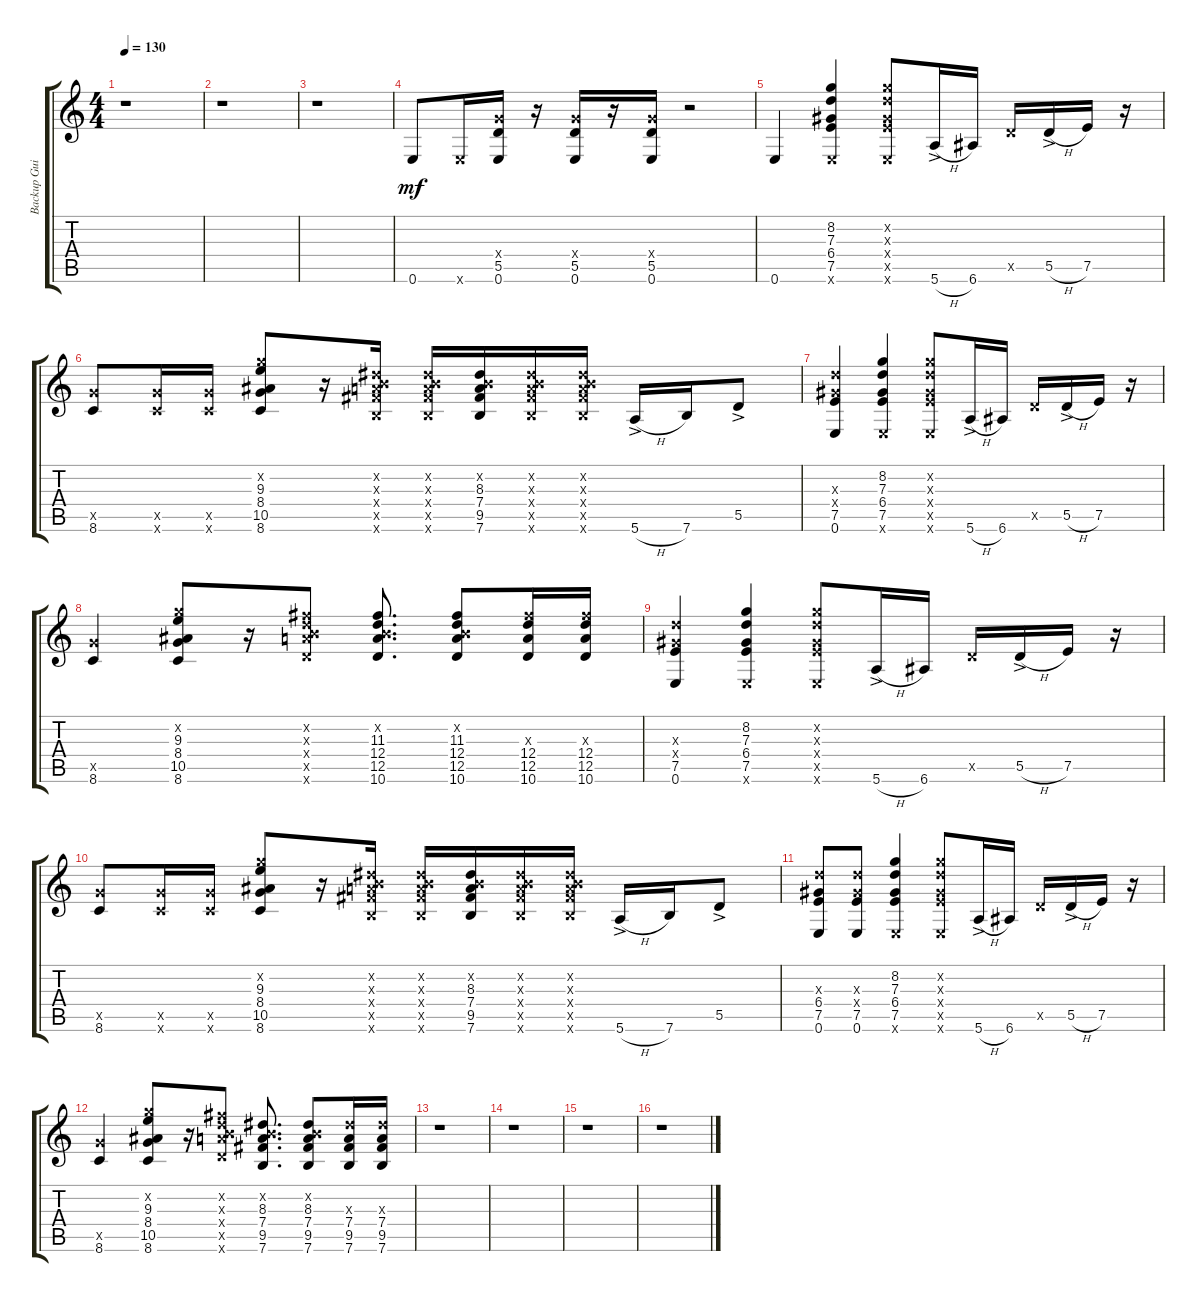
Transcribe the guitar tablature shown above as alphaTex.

\track ("Backup Guitar" "Backup Gui") {instrument acousticguitarnylon}
\staff {score tabs}
\tuning (E4 B3 G3 D3 A2 E2) {hide}
\ts (4 4)
\tempo 130
\clef g2
\ks c
r.1{dy mf instrument acousticguitarnylon} |
r.1 |
r.1 |
0.6.8 0.6{x}.16 (5.4{x} 5.5 0.6).16 r.16 (5.4{x} 5.5 0.6).16 r.16 (5.4{x} 5.5 0.6).16 r.2 |
0.6.4 (8.2 7.3 6.4 7.5 0.6{x}).4 (8.2{x} 7.3{x} 6.4{x} 7.5{x} 0.6{x}).8 5.6{h ac}.16 6.6.16 5.5{x}.16 5.5{h ac}.16 7.5.16 r.16 |
(10.5{x} 8.6).8 (10.5{x} 8.6{x}).16 (10.5{x} 8.6{x}).16 (8.2{x} 9.3 8.4 10.5 8.6).8 r.16 (0.2{x} 8.3{x} 7.4{x} 9.5{x} 7.6{x}).16 (0.2{x} 8.3{x} 7.4{x} 9.5{x} 7.6{x}).16 (0.2{x} 8.3 7.4 9.5 7.6).16 (0.2{x} 8.3{x} 7.4{x} 9.5{x} 7.6{x}).16 (0.2{x} 8.3{x} 7.4{x} 9.5{x} 7.6{x}).16 5.6{h ac}.16 7.6.16 5.5{ac}.8 |
(7.3{x} 6.4{x} 7.5 0.6).4 (8.2 7.3 6.4 7.5 0.6{x}).4 (8.2{x} 7.3{x} 6.4{x} 7.5{x} 0.6{x}).8 5.6{h ac}.16 6.6.16 5.5{x}.16 5.5{h ac}.16 7.5.16 r.16 |
(10.5{x} 8.6).4 (8.2{x} 9.3 8.4 10.5 8.6).8 r.16 (0.2{x} 11.3{x} 12.4{x} 12.5{x} 10.6{x}).8 (0.2{x} 11.3 12.4 12.5 10.6).8{d} (0.2{x} 11.3 12.4 12.5 10.6).8 (11.3{x} 12.4 12.5 10.6).16 (11.3{x} 12.4 12.5 10.6).16 |
(7.3{x} 6.4{x} 7.5 0.6).4 (8.2 7.3 6.4 7.5 0.6{x}).4 (8.2{x} 7.3{x} 6.4{x} 7.5{x} 0.6{x}).8 5.6{h ac}.16 6.6.16 5.5{x}.16 5.5{h ac}.16 7.5.16 r.16 |
(10.5{x} 8.6).8 (10.5{x} 8.6{x}).16 (10.5{x} 8.6{x}).16 (8.2{x} 9.3 8.4 10.5 8.6).8 r.16 (0.2{x} 8.3{x} 7.4{x} 9.5{x} 7.6{x}).16 (0.2{x} 8.3{x} 7.4{x} 9.5{x} 7.6{x}).16 (0.2{x} 8.3 7.4 9.5 7.6).16 (0.2{x} 8.3{x} 7.4{x} 9.5{x} 7.6{x}).16 (0.2{x} 8.3{x} 7.4{x} 9.5{x} 7.6{x}).16 5.6{h ac}.16 7.6.16 5.5{ac}.8 |
(7.3{x} 6.4 7.5 0.6).8 (7.3{x} 6.4{x} 7.5 0.6).8 (8.2 7.3 6.4 7.5 0.6{x}).4 (8.2{x} 7.3{x} 6.4{x} 7.5{x} 0.6{x}).8 5.6{h ac}.16 6.6.16 5.5{x}.16 5.5{h ac}.16 7.5.16 r.16 |
(10.5{x} 8.6).4 (8.2{x} 9.3 8.4 10.5 8.6).8 r.16 (0.2{x} 11.3{x} 12.4{x} 12.5{x} 10.6{x}).8 (0.2{x} 8.3 7.4 9.5 7.6).8{d} (0.2{x} 8.3 7.4 9.5 7.6).8 (8.3{x} 7.4 9.5 7.6).16 (8.3{x} 7.4 9.5 7.6).16 |
r.1 |
r.1 |
r.1 |
r.1
